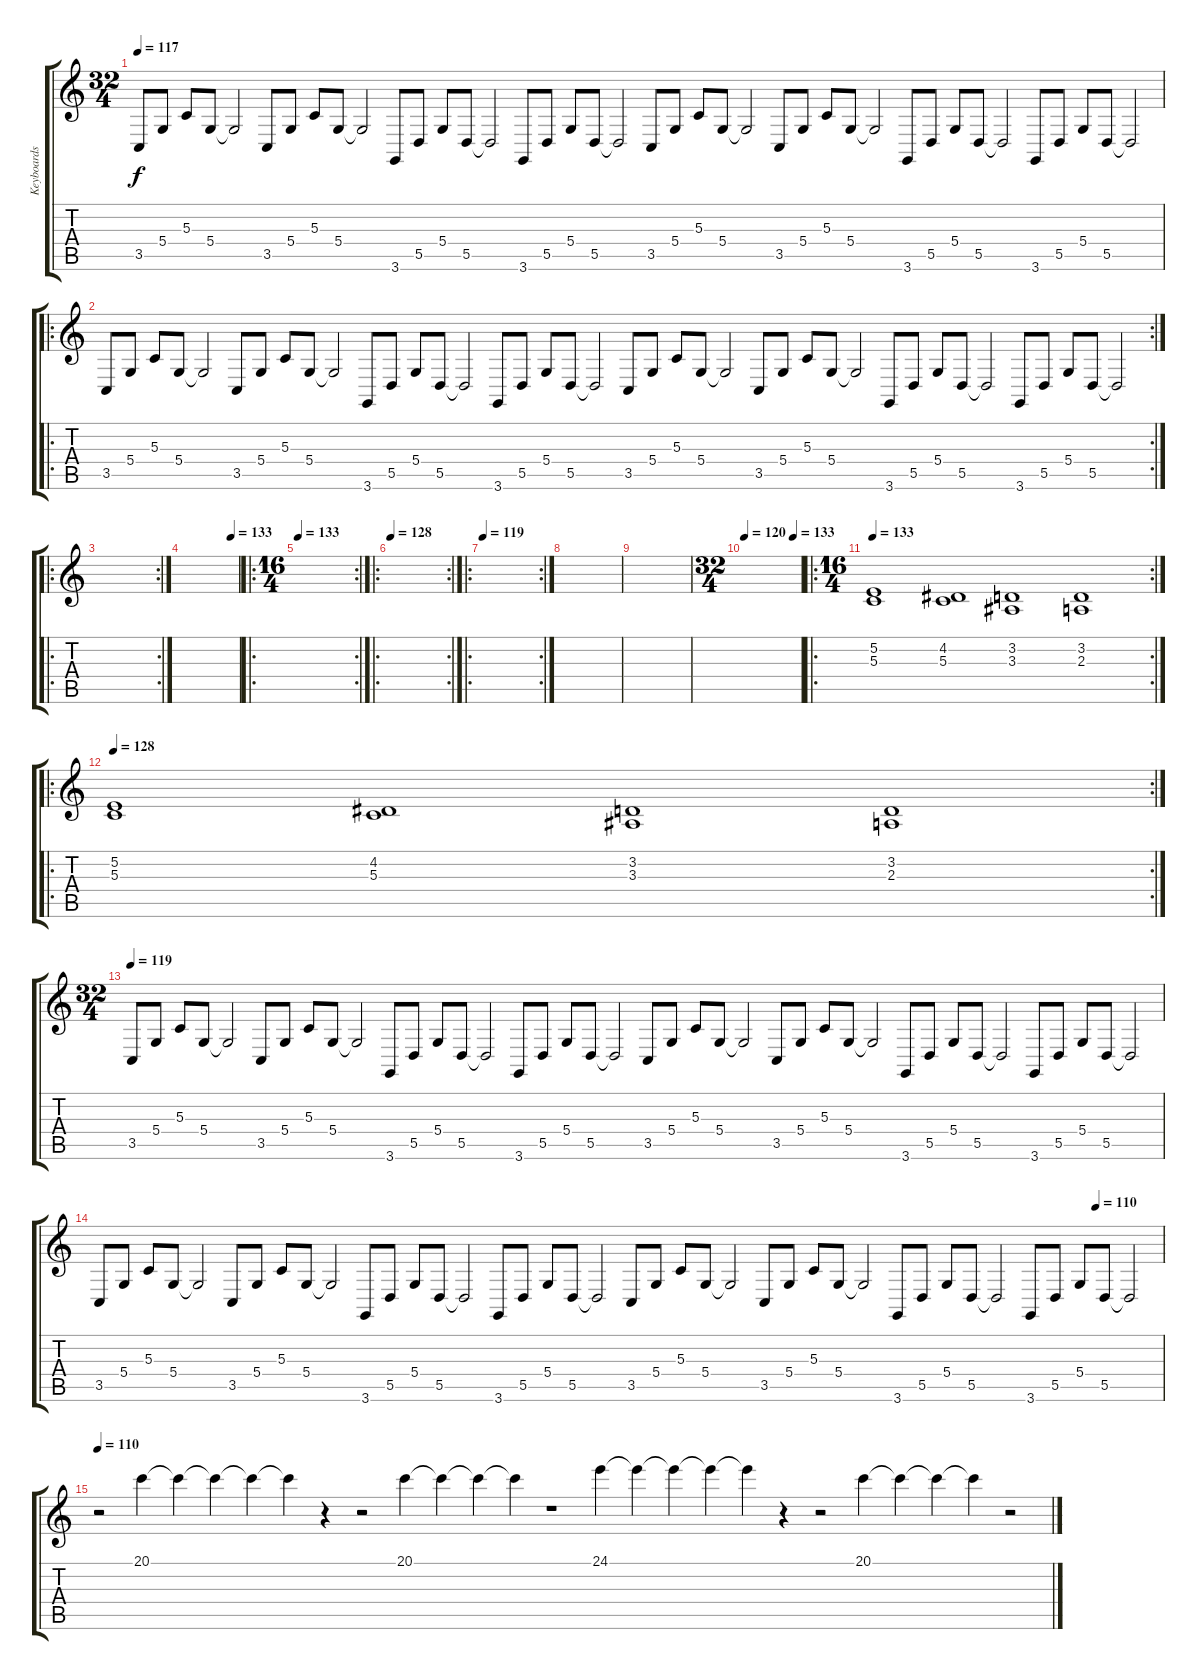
\track ("Keyboards 1 (Fill)" "Keyboards ") {instrument orchestralharp}
\staff {score tabs}
\tuning (E4 B3 G3 D3 A2 E2) {hide}
\ts (32 4)
\tempo 117
\clef g2
\ks c
3.5.8{dy f instrument orchestralharp} 5.4.8 5.3.8 5.4.8 5.4{t}.2 3.5.8 5.4.8 5.3.8 5.4.8 5.4{t}.2 3.6.8 5.5.8 5.4.8 5.5.8 5.5{t}.2 3.6.8 5.5.8 5.4.8 5.5.8 5.5{t}.2 3.5.8 5.4.8 5.3.8 5.4.8 5.4{t}.2 3.5.8 5.4.8 5.3.8 5.4.8 5.4{t}.2 3.6.8 5.5.8 5.4.8 5.5.8 5.5{t}.2 3.6.8 5.5.8 5.4.8 5.5.8 5.5{t}.2 |
\ro
\rc 2
3.5.8 5.4.8 5.3.8 5.4.8 5.4{t}.2 3.5.8 5.4.8 5.3.8 5.4.8 5.4{t}.2 3.6.8 5.5.8 5.4.8 5.5.8 5.5{t}.2 3.6.8 5.5.8 5.4.8 5.5.8 5.5{t}.2 3.5.8 5.4.8 5.3.8 5.4.8 5.4{t}.2 3.5.8 5.4.8 5.3.8 5.4.8 5.4{t}.2 3.6.8 5.5.8 5.4.8 5.5.8 5.5{t}.2 3.6.8 5.5.8 5.4.8 5.5.8 5.5{t}.2 |
\ro
\rc 2
|
\tempo (133 0.875)
|
\ro
\rc 2
\ts (16 4)
\tempo 133
|
\ro
\rc 2
\tempo 128
|
\ro
\rc 2
\tempo 119
|
|
|
\ts (32 4)
\tempo 120
\tempo (133 0.875)
|
\ro
\rc 2
\ts (16 4)
\tempo 133
(5.2 5.3).1{instrument synthstrings2} (4.2 5.3).1 (3.2 3.3).1 (3.2 2.3).1 |
\ro
\rc 2
\tempo 128
(5.2 5.3).1{instrument synthstrings2} (4.2 5.3).1 (3.2 3.3).1 (3.2 2.3).1 |
\ts (32 4)
\tempo 119
3.5.8{instrument orchestralharp} 5.4.8 5.3.8 5.4.8 5.4{t}.2 3.5.8 5.4.8 5.3.8 5.4.8 5.4{t}.2 3.6.8 5.5.8 5.4.8 5.5.8 5.5{t}.2 3.6.8 5.5.8 5.4.8 5.5.8 5.5{t}.2 3.5.8 5.4.8 5.3.8 5.4.8 5.4{t}.2 3.5.8 5.4.8 5.3.8 5.4.8 5.4{t}.2 3.6.8 5.5.8 5.4.8 5.5.8 5.5{t}.2 3.6.8 5.5.8 5.4.8 5.5.8 5.5{t}.2 |
\tempo (110 0.9375)
3.5.8 5.4.8 5.3.8 5.4.8 5.4{t}.2 3.5.8 5.4.8 5.3.8 5.4.8 5.4{t}.2 3.6.8 5.5.8 5.4.8 5.5.8 5.5{t}.2 3.6.8 5.5.8 5.4.8 5.5.8 5.5{t}.2 3.5.8 5.4.8 5.3.8 5.4.8 5.4{t}.2 3.5.8 5.4.8 5.3.8 5.4.8 5.4{t}.2 3.6.8 5.5.8 5.4.8 5.5.8 5.5{t}.2 3.6.8 5.5.8 5.4.8 5.5.8 5.5{t}.2 |
\tempo 110
r.2{instrument synthstrings2} 20.1.4 20.1{t}.4 20.1{t}.4 20.1{t}.4 20.1{t}.4 r.4 r.2 20.1.4 20.1{t}.4 20.1{t}.4 20.1{t}.4 r.1 24.1.4 24.1{t}.4 24.1{t}.4 24.1{t}.4 24.1{t}.4 r.4 r.2 20.1.4 20.1{t}.4 20.1{t}.4 20.1{t}.4 r.2
